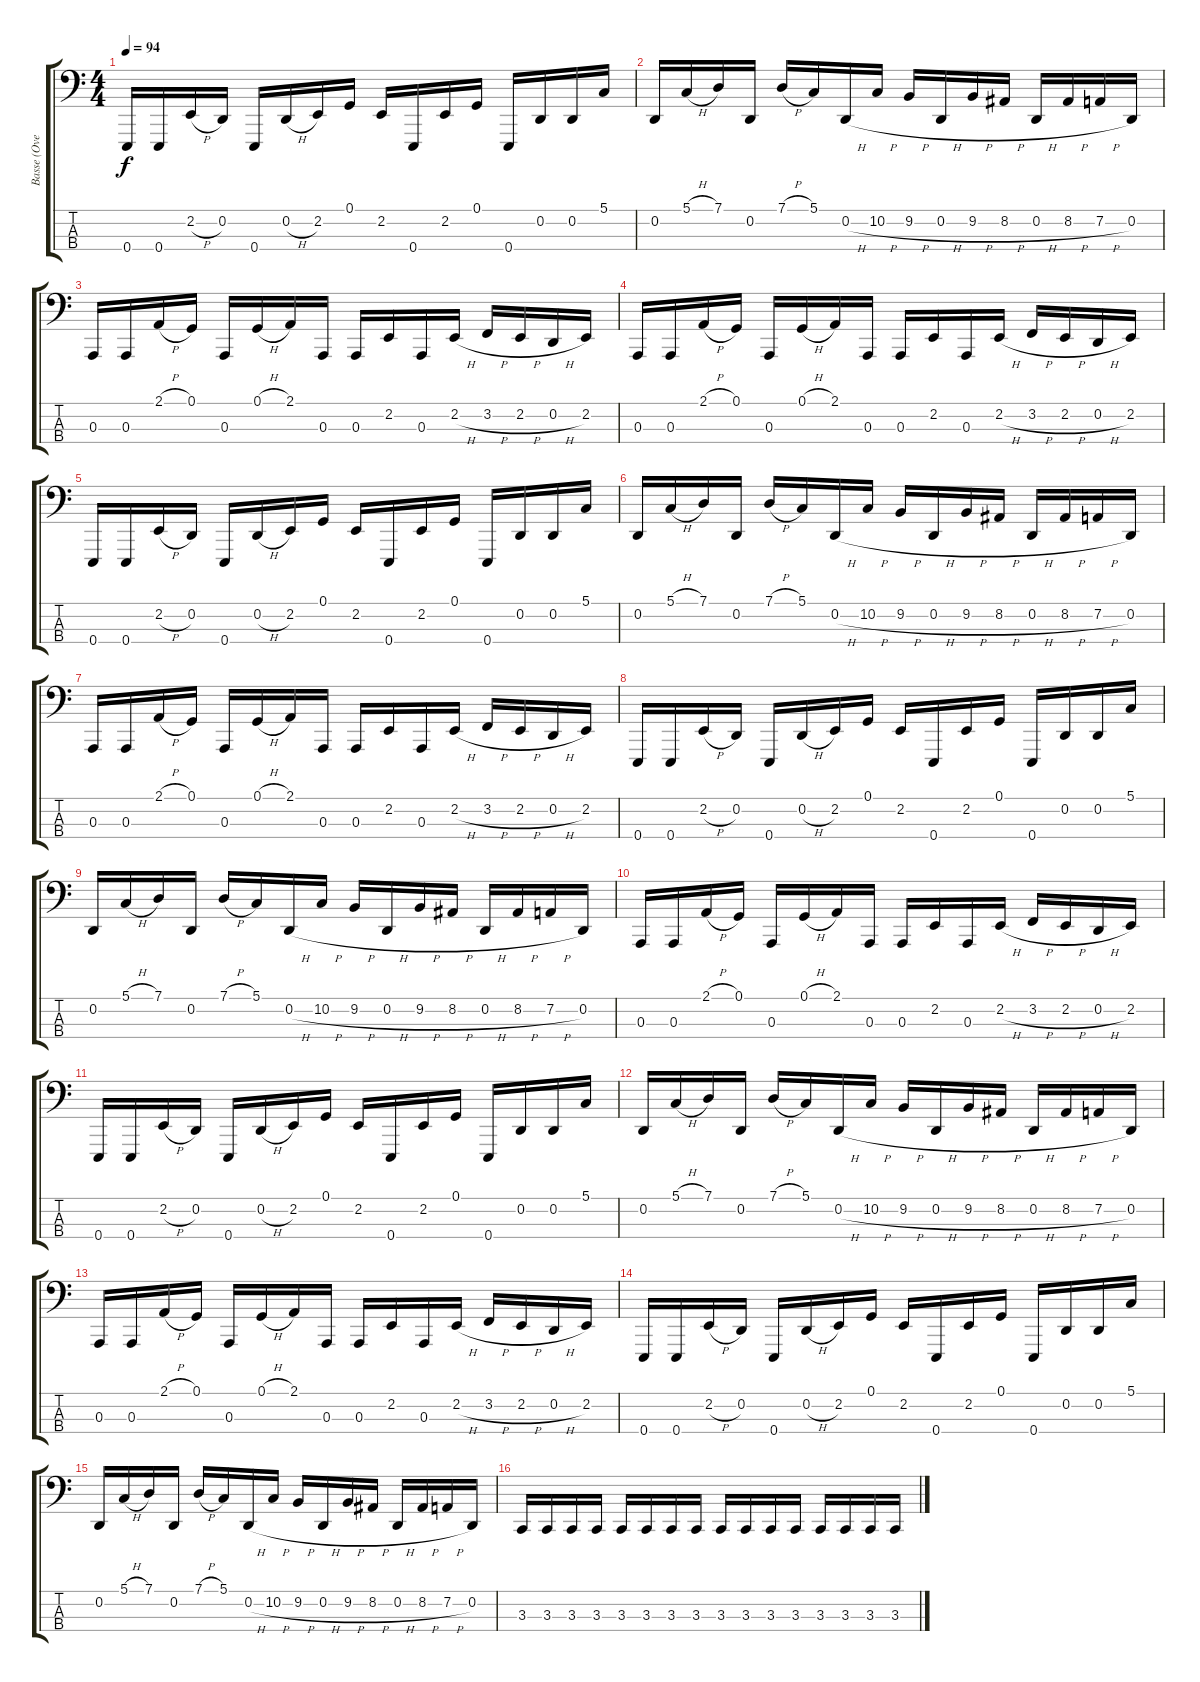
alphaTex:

\track ("Basse (Overdub)" "Basse (Ove") {instrument lead1square}
\staff {score tabs}
\tuning (G2 D2 A1 E1) {hide}
\ts (4 4)
\tempo 94
\clef f4
\ks c
0.4.16{dy f} 0.4.16 2.2{h}.16 0.2.16 0.4.16 0.2{h}.16 2.2.16 0.1.16 2.2.16 0.4.16 2.2.16 0.1.16 0.4.16 0.2.16 0.2.16 5.1.16 |
0.2.16 5.1{h}.16 7.1.16 0.2.16 7.1{h}.16 5.1.16 0.2{h}.16 10.2{h}.16 9.2{h}.16 0.2{h}.16 9.2{h}.16 8.2{h}.16 0.2{h}.16 8.2{h}.16 7.2{h}.16 0.2.16 |
0.3.16 0.3.16 2.1{h}.16 0.1.16 0.3.16 0.1{h}.16 2.1.16 0.3.16 0.3.16 2.2.16 0.3.16 2.2{h}.16 3.2{h}.16 2.2{h}.16 0.2{h}.16 2.2.16 |
0.3.16 0.3.16 2.1{h}.16 0.1.16 0.3.16 0.1{h}.16 2.1.16 0.3.16 0.3.16 2.2.16 0.3.16 2.2{h}.16 3.2{h}.16 2.2{h}.16 0.2{h}.16 2.2.16 |
0.4.16 0.4.16 2.2{h}.16 0.2.16 0.4.16 0.2{h}.16 2.2.16 0.1.16 2.2.16 0.4.16 2.2.16 0.1.16 0.4.16 0.2.16 0.2.16 5.1.16 |
0.2.16 5.1{h}.16 7.1.16 0.2.16 7.1{h}.16 5.1.16 0.2{h}.16 10.2{h}.16 9.2{h}.16 0.2{h}.16 9.2{h}.16 8.2{h}.16 0.2{h}.16 8.2{h}.16 7.2{h}.16 0.2.16 |
0.3.16 0.3.16 2.1{h}.16 0.1.16 0.3.16 0.1{h}.16 2.1.16 0.3.16 0.3.16 2.2.16 0.3.16 2.2{h}.16 3.2{h}.16 2.2{h}.16 0.2{h}.16 2.2.16 |
0.4.16 0.4.16 2.2{h}.16 0.2.16 0.4.16 0.2{h}.16 2.2.16 0.1.16 2.2.16 0.4.16 2.2.16 0.1.16 0.4.16 0.2.16 0.2.16 5.1.16 |
0.2.16 5.1{h}.16 7.1.16 0.2.16 7.1{h}.16 5.1.16 0.2{h}.16 10.2{h}.16 9.2{h}.16 0.2{h}.16 9.2{h}.16 8.2{h}.16 0.2{h}.16 8.2{h}.16 7.2{h}.16 0.2.16 |
0.3.16 0.3.16 2.1{h}.16 0.1.16 0.3.16 0.1{h}.16 2.1.16 0.3.16 0.3.16 2.2.16 0.3.16 2.2{h}.16 3.2{h}.16 2.2{h}.16 0.2{h}.16 2.2.16 |
0.4.16 0.4.16 2.2{h}.16 0.2.16 0.4.16 0.2{h}.16 2.2.16 0.1.16 2.2.16 0.4.16 2.2.16 0.1.16 0.4.16 0.2.16 0.2.16 5.1.16 |
0.2.16 5.1{h}.16 7.1.16 0.2.16 7.1{h}.16 5.1.16 0.2{h}.16 10.2{h}.16 9.2{h}.16 0.2{h}.16 9.2{h}.16 8.2{h}.16 0.2{h}.16 8.2{h}.16 7.2{h}.16 0.2.16 |
0.3.16 0.3.16 2.1{h}.16 0.1.16 0.3.16 0.1{h}.16 2.1.16 0.3.16 0.3.16 2.2.16 0.3.16 2.2{h}.16 3.2{h}.16 2.2{h}.16 0.2{h}.16 2.2.16 |
0.4.16 0.4.16 2.2{h}.16 0.2.16 0.4.16 0.2{h}.16 2.2.16 0.1.16 2.2.16 0.4.16 2.2.16 0.1.16 0.4.16 0.2.16 0.2.16 5.1.16 |
0.2.16 5.1{h}.16 7.1.16 0.2.16 7.1{h}.16 5.1.16 0.2{h}.16 10.2{h}.16 9.2{h}.16 0.2{h}.16 9.2{h}.16 8.2{h}.16 0.2{h}.16 8.2{h}.16 7.2{h}.16 0.2.16 |
3.3.16 3.3.16 3.3.16 3.3.16 3.3.16 3.3.16 3.3.16 3.3.16 3.3.16 3.3.16 3.3.16 3.3.16 3.3.16 3.3.16 3.3.16 3.3.16
